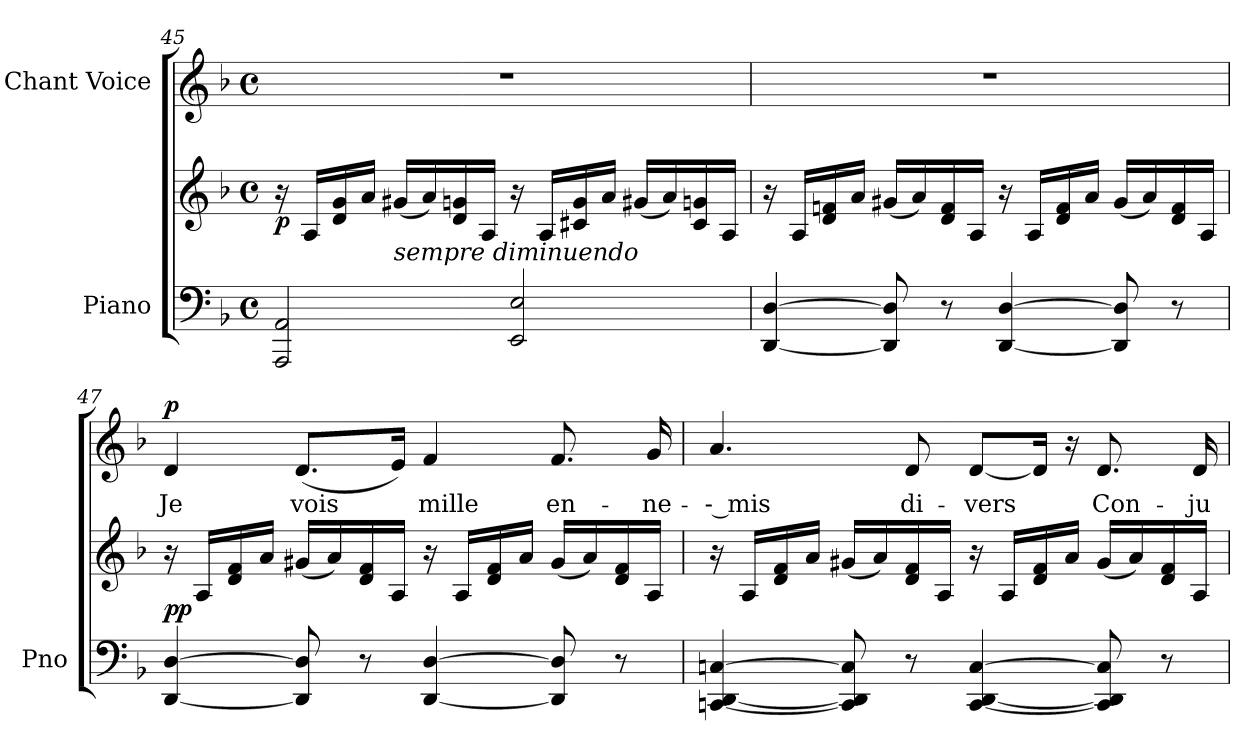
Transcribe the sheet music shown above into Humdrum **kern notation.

**kern	**kern	**dynam	**kern	**text	**dynam
*part2	*part2	*part2	*part1	*part1	*part1
*staff3	*staff2	*staff2/3	*staff1	*staff1	*staff1
*I"Piano	*	*	*I"Chant Voice	*	*
*I'Pno	*	*	*	*	*
*clefF4	*clefG2	*	*clefG2	*	*
*k[b-]	*k[b-]	*	*k[b-]	*	*
*M4/4	*M4/4	*	*M4/4	*	*
*met(c)	*met(c)	*	*met(c)	*	*
=45	=45	=45	=45	=45	=45
!	!	!LO:DY:b	!	!	!
2AAA/ 2AA/	16r	p	1r	.	.
.	16A/LL	.	.	.	.
.	16d/ 16g/	.	.	.	.
.	16a/JJ	.	.	.	.
!	!LO:TX:b:i:t=sempre diminuendo	!	!	!	!
.	(16g#X/LL	.	.	.	.
.	16a/)	.	.	.	.
.	16d/ 16gn/	.	.	.	.
.	16A/JJ	.	.	.	.
2EE/ 2E/	16r	.	.	.	.
.	16A/LL	.	.	.	.
.	16c#X/ 16g/	.	.	.	.
.	16a/JJ	.	.	.	.
.	(16g#X/LL	.	.	.	.
.	16a/)	.	.	.	.
.	16c#/ 16gn/	.	.	.	.
.	16A/JJ	.	.	.	.
=46	=46	=46	=46	=46	=46
[4DD/ [4D/	16r	.	1r	.	.
.	16A/LL	.	.	.	.
.	16d/ 16fn/	.	.	.	.
.	16a/JJ	.	.	.	.
8DD/] 8D/]	(16g#X/LL	.	.	.	.
.	16a/)	.	.	.	.
8r	16d/ 16f/	.	.	.	.
.	16A/JJ	.	.	.	.
[4DD/ [4D/	16r	.	.	.	.
.	16A/LL	.	.	.	.
.	16d/ 16f/	.	.	.	.
.	16a/JJ	.	.	.	.
8DD/] 8D/]	(16g#/LL	.	.	.	.
.	16a/)	.	.	.	.
8r	16d/ 16f/	.	.	.	.
.	16A/JJ	.	.	.	.
=47	=47	=47	=47	=47	=47
!	!	!LO:DY:b	!	!	!LO:DY:a
[4DD/ [4D/	16r	pp	4d/	Je	p
.	16A/LL	.	.	.	.
.	16d/ 16f/	.	.	.	.
.	16a/JJ	.	.	.	.
8DD/] 8D/]	(16g#X/LL	.	(8.d/L	vois	.
.	16a/)	.	.	.	.
8r	16d/ 16f/	.	.	.	.
.	16A/JJ	.	16e/Jk)	.	.
[4DD/ [4D/	16r	.	4f/	mille	.
.	16A/LL	.	.	.	.
.	16d/ 16f/	.	.	.	.
.	16a/JJ	.	.	.	.
8DD/] 8D/]	(16g#/LL	.	8.f/	en-	.
.	16a/)	.	.	.	.
8r	16d/ 16f/	.	.	.	.
.	16A/JJ	.	16g/	-ne-	.
=48	=48	=48	=48	=48	=48
[4CCn/ [<4DD/ [4Cn/	16r	.	4.a/	-- mis	.
.	16A/LL	.	.	.	.
.	16d/ 16f/	.	.	.	.
.	16a/JJ	.	.	.	.
8CC/] 8DD/] 8C/]	(16g#X/LL	.	.	.	.
.	16a/)	.	.	.	.
8r	16d/ 16f/	.	8d/	di-	.
.	16A/JJ	.	.	.	.
[4CC/ [<4DD/ [4C/	16r	.	[8d/L	-vers	.
.	16A/LL	.	.	.	.
.	16d/ 16f/	.	16d/Jk]	.	.
.	16a/JJ	.	16r	.	.
8CC/] 8DD/] 8C/]	(16g#/LL	.	8.d/	Con-	.
.	16a/)	.	.	.	.
8r	16d/ 16f/	.	.	.	.
.	16A/JJ	.	16d/	-ju-	.
=	=	=	=	=	=
*-	*-	*-	*-	*-	*-
